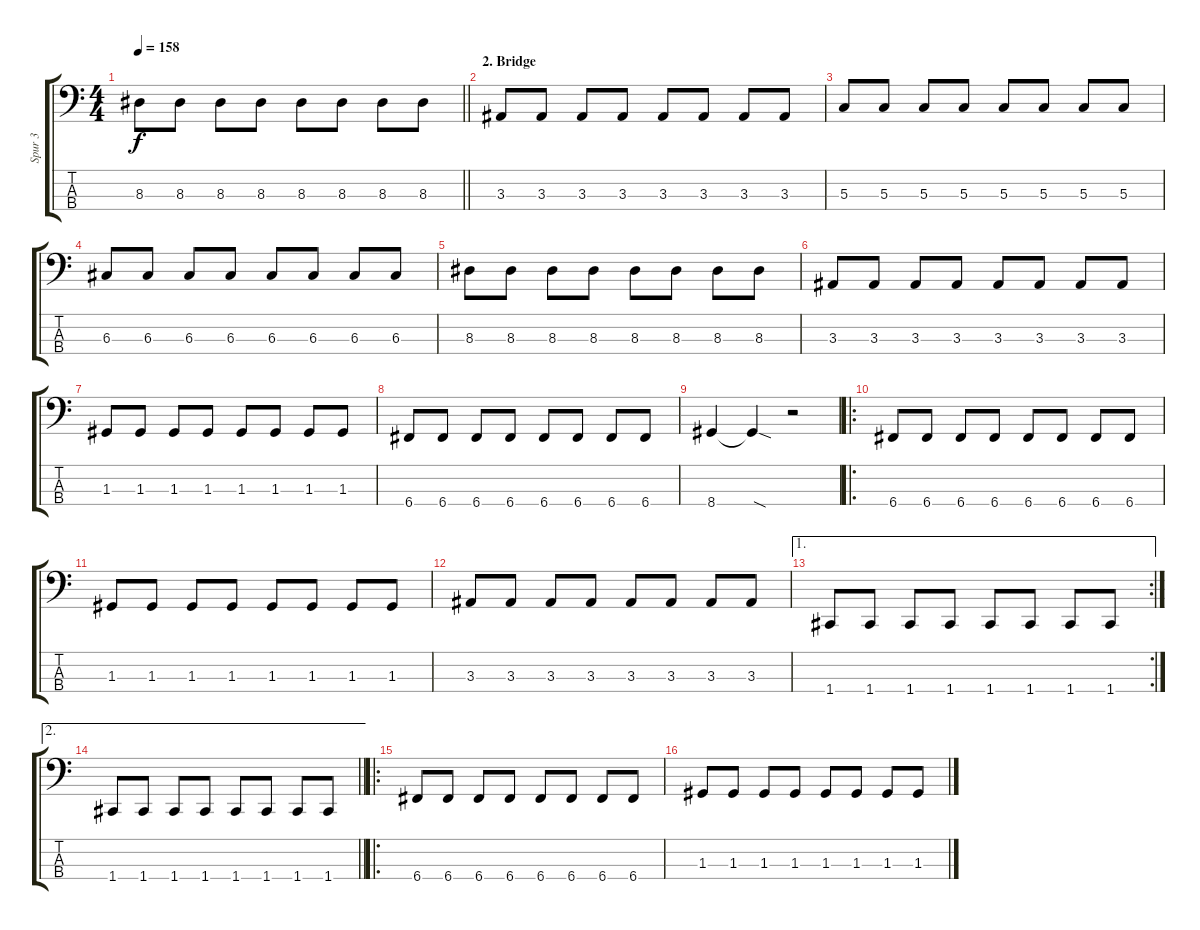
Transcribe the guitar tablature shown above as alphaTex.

\track ("Spur 3" "Spur 3") {instrument electricbassfinger}
\staff {score tabs}
\tuning (F2 C2 G1 C1) {hide}
\ts (4 4)
\tempo 158
\clef f4
\barLineRight lightlight
\ks c
8.3.8{dy f} 8.3.8 8.3.8 8.3.8 8.3.8 8.3.8 8.3.8 8.3.8 |
\section ("" "2. Bridge")
3.3.8 3.3.8 3.3.8 3.3.8 3.3.8 3.3.8 3.3.8 3.3.8 |
5.3.8 5.3.8 5.3.8 5.3.8 5.3.8 5.3.8 5.3.8 5.3.8 |
6.3.8 6.3.8 6.3.8 6.3.8 6.3.8 6.3.8 6.3.8 6.3.8 |
8.3.8 8.3.8 8.3.8 8.3.8 8.3.8 8.3.8 8.3.8 8.3.8 |
3.3.8 3.3.8 3.3.8 3.3.8 3.3.8 3.3.8 3.3.8 3.3.8 |
1.3.8 1.3.8 1.3.8 1.3.8 1.3.8 1.3.8 1.3.8 1.3.8 |
6.4.8 6.4.8 6.4.8 6.4.8 6.4.8 6.4.8 6.4.8 6.4.8 |
8.4.4 8.4{sod t}.4 r.2 |
\ro
6.4.8 6.4.8 6.4.8 6.4.8 6.4.8 6.4.8 6.4.8 6.4.8 |
1.3.8 1.3.8 1.3.8 1.3.8 1.3.8 1.3.8 1.3.8 1.3.8 |
3.3.8 3.3.8 3.3.8 3.3.8 3.3.8 3.3.8 3.3.8 3.3.8 |
\ae 1
\rc 2
1.4.8 1.4.8 1.4.8 1.4.8 1.4.8 1.4.8 1.4.8 1.4.8 |
\ae 2
\barLineRight lightlight
1.4.8 1.4.8 1.4.8 1.4.8 1.4.8 1.4.8 1.4.8 1.4.8 |
\ro
6.4.8 6.4.8 6.4.8 6.4.8 6.4.8 6.4.8 6.4.8 6.4.8 |
1.3.8 1.3.8 1.3.8 1.3.8 1.3.8 1.3.8 1.3.8 1.3.8
